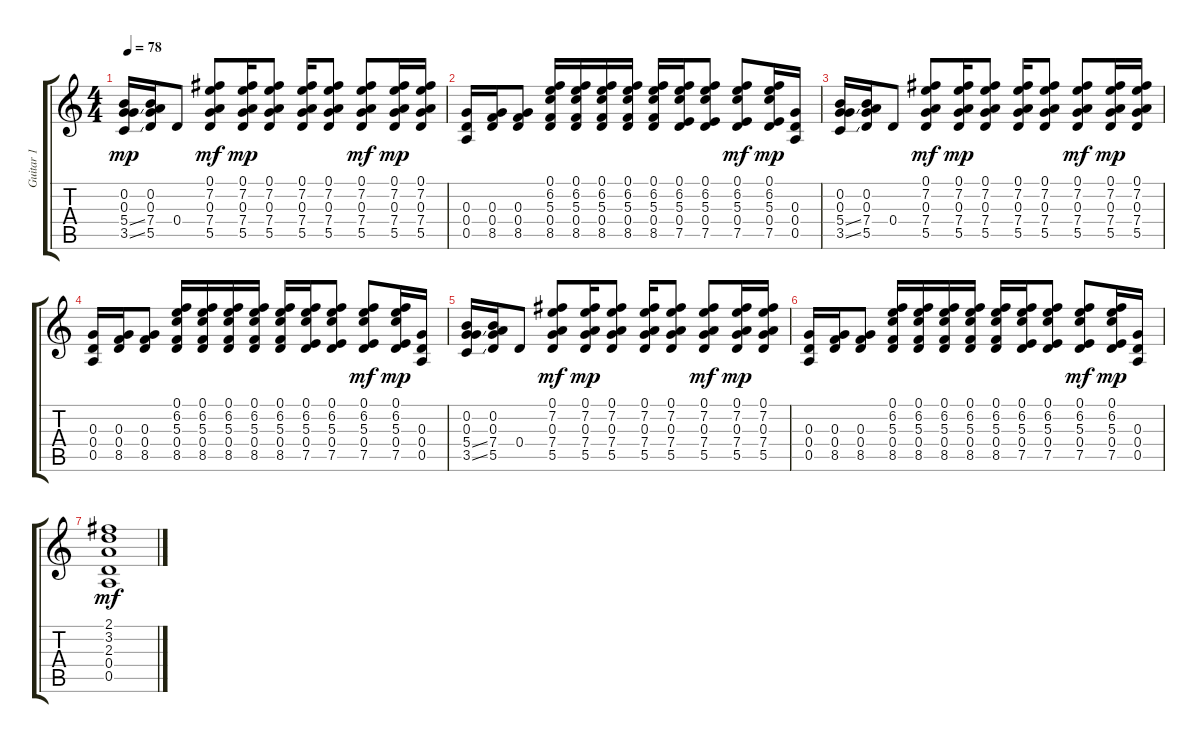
\track ("Guitar 1" "Guitar 1") {instrument acousticguitarsteel}
\staff {score tabs}
\tuning (E4 B3 G3 D3 A2 E2) {hide}
\ts (4 4)
\tempo 78
\clef g2
\ks c
(0.2 0.3 5.4{ss} 3.5{ss}).16{dy mp} (0.2 0.3 7.4 5.5).16 0.4.8 (0.1 7.2 0.3 7.4 5.5).8{dy mf} (0.1 7.2 0.3 7.4 5.5).16{dy mp} (0.1 7.2 0.3 7.4 5.5).8 (0.1 7.2 0.3 7.4 5.5).16 (0.1 7.2 0.3 7.4 5.5).8 (0.1 7.2 0.3 7.4 5.5).8{dy mf} (0.1 7.2 0.3 7.4 5.5).16{dy mp} (0.1 7.2 0.3 7.4 5.5).16 |
(0.3 0.4 0.5).16 (0.3 0.4 8.5).16 (0.3 0.4 8.5).8 (0.1 6.2 5.3 0.4 8.5).16 (0.1 6.2 5.3 0.4 8.5).16 (0.1 6.2 5.3 0.4 8.5).16 (0.1 6.2 5.3 0.4 8.5).16 (0.1 6.2 5.3 0.4 8.5).16 (0.1 6.2 5.3 0.4 7.5).16 (0.1 6.2 5.3 0.4 7.5).8 (0.1 6.2 5.3 0.4 7.5).8{dy mf} (0.1 6.2 5.3 0.4 7.5).16{dy mp} (0.3 0.4 0.5).16 |
(0.2 0.3 5.4{ss} 3.5{ss}).16 (0.2 0.3 7.4 5.5).16 0.4.8 (0.1 7.2 0.3 7.4 5.5).8{dy mf} (0.1 7.2 0.3 7.4 5.5).16{dy mp} (0.1 7.2 0.3 7.4 5.5).8 (0.1 7.2 0.3 7.4 5.5).16 (0.1 7.2 0.3 7.4 5.5).8 (0.1 7.2 0.3 7.4 5.5).8{dy mf} (0.1 7.2 0.3 7.4 5.5).16{dy mp} (0.1 7.2 0.3 7.4 5.5).16 |
(0.3 0.4 0.5).16 (0.3 0.4 8.5).16 (0.3 0.4 8.5).8 (0.1 6.2 5.3 0.4 8.5).16 (0.1 6.2 5.3 0.4 8.5).16 (0.1 6.2 5.3 0.4 8.5).16 (0.1 6.2 5.3 0.4 8.5).16 (0.1 6.2 5.3 0.4 8.5).16 (0.1 6.2 5.3 0.4 7.5).16 (0.1 6.2 5.3 0.4 7.5).8 (0.1 6.2 5.3 0.4 7.5).8{dy mf} (0.1 6.2 5.3 0.4 7.5).16{dy mp} (0.3 0.4 0.5).16 |
(0.2 0.3 5.4{ss} 3.5{ss}).16 (0.2 0.3 7.4 5.5).16 0.4.8 (0.1 7.2 0.3 7.4 5.5).8{dy mf} (0.1 7.2 0.3 7.4 5.5).16{dy mp} (0.1 7.2 0.3 7.4 5.5).8 (0.1 7.2 0.3 7.4 5.5).16 (0.1 7.2 0.3 7.4 5.5).8 (0.1 7.2 0.3 7.4 5.5).8{dy mf} (0.1 7.2 0.3 7.4 5.5).16{dy mp} (0.1 7.2 0.3 7.4 5.5).16 |
(0.3 0.4 0.5).16 (0.3 0.4 8.5).16 (0.3 0.4 8.5).8 (0.1 6.2 5.3 0.4 8.5).16 (0.1 6.2 5.3 0.4 8.5).16 (0.1 6.2 5.3 0.4 8.5).16 (0.1 6.2 5.3 0.4 8.5).16 (0.1 6.2 5.3 0.4 8.5).16 (0.1 6.2 5.3 0.4 7.5).16 (0.1 6.2 5.3 0.4 7.5).8 (0.1 6.2 5.3 0.4 7.5).8{dy mf} (0.1 6.2 5.3 0.4 7.5).16{dy mp} (0.3 0.4 0.5).16 |
(2.1 3.2 2.3 0.4 0.5).1{dy mf}
